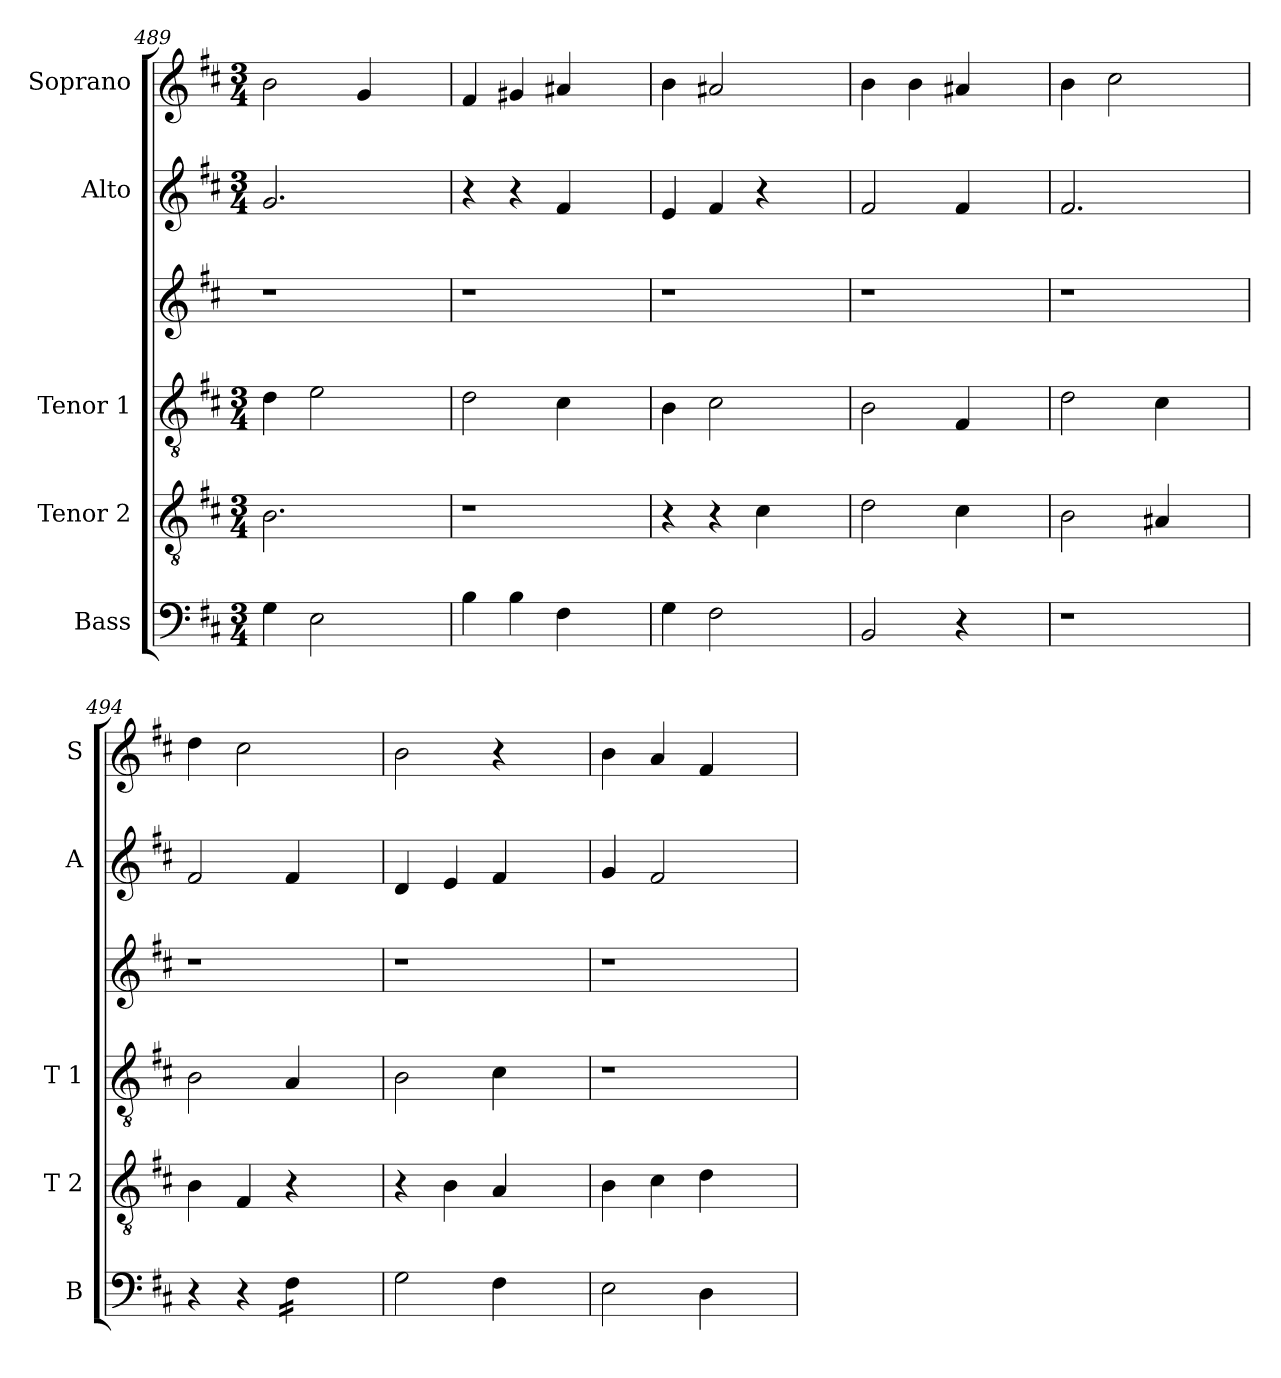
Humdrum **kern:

**kern	**kern	**kern	**kern	**kern	**kern
*part6	*part5	*part4	*part3	*part2	*part1
*staff6	*staff5	*staff4	*staff3	*staff2	*staff1
*I"Bass	*I"Tenor 2	*I"Tenor 1	*	*I"Alto	*I"Soprano
*I'B	*I'T 2	*I'T 1	*	*I'A	*I'S
*clefF4	*clefGv2	*clefGv2	*clefG2	*clefG2	*clefG2
*k[f#c#]	*k[f#c#]	*k[f#c#]	*k[f#c#]	*k[f#c#]	*k[f#c#]
*D:	*D:	*D:	*D:	*D:	*D:
*M3/4	*M3/4	*M3/4	*	*M3/4	*M3/4
=489	=489	=489	=489	=489	=489
4G\	2.B\	4d\	1r	2.g/	2b\
2E\	.	2e\	.	.	.
.	.	.	.	.	4g/
4ryy	4ryy	4ryy	.	4ryy	4ryy
=490	=490	=490	=490	=490	=490
!	!LO:N:vis=1	!	!	!	!
4B\	2.r	2d\	1r	4r	4f#/
4B\	.	.	.	4r	4g#X/
4F#\	.	4c#\	.	4f#/	4a#X/
4ryy	4ryy	4ryy	.	4ryy	4ryy
=491	=491	=491	=491	=491	=491
4G\	4r	4B\	1r	4e/	4b\
2F#\	4r	2c#\	.	4f#/	2a#X/
.	4c#\	.	.	4r	.
4ryy	4ryy	4ryy	.	4ryy	4ryy
=492	=492	=492	=492	=492	=492
2BB/	2d\	2B\	1r	2f#/	4b\
.	.	.	.	.	4b\
4r	4c#\	4F#/	.	4f#/	4a#X/
4ryy	4ryy	4ryy	.	4ryy	4ryy
=493	=493	=493	=493	=493	=493
!LO:N:vis=1	!	!	!	!	!
2.r	2B\	2d\	1r	2.f#/	4b\
.	.	.	.	.	2cc#\
.	4A#X/	4c#\	.	.	.
4ryy	4ryy	4ryy	.	4ryy	4ryy
=494	=494	=494	=494	=494	=494
4r	4B\	2B\	1r	2f#/	4dd\
4r	4F#/	.	.	.	2cc#\
*tremolo	*	*	*	*	*
16F#\LL	4r	4A/	.	4f#/	.
16F#\	.	.	.	.	.
16F#\	.	.	.	.	.
16F#\JJ	.	.	.	.	.
*Xtremolo	*	*	*	*	*
4ryy	4ryy	4ryy	.	4ryy	4ryy
!!LO:LB:g=z
=495	=495	=495	=495	=495	=495
2G\	4r	2B\	1r	4d/	2b\
.	4B\	.	.	4e/	.
4F#\	4A/	4c#\	.	4f#/	4r
4ryy	4ryy	4ryy	.	4ryy	4ryy
=496	=496	=496	=496	=496	=496
!	!	!LO:N:vis=1	!	!	!
2E\	4B\	2.r	1r	4g/	4b\
.	4c#\	.	.	2f#/	4a/
4D\	4d\	.	.	.	4f#/
4ryy	4ryy	4ryy	.	4ryy	4ryy
=	=	=	=	=	=
*-	*-	*-	*-	*-	*-
